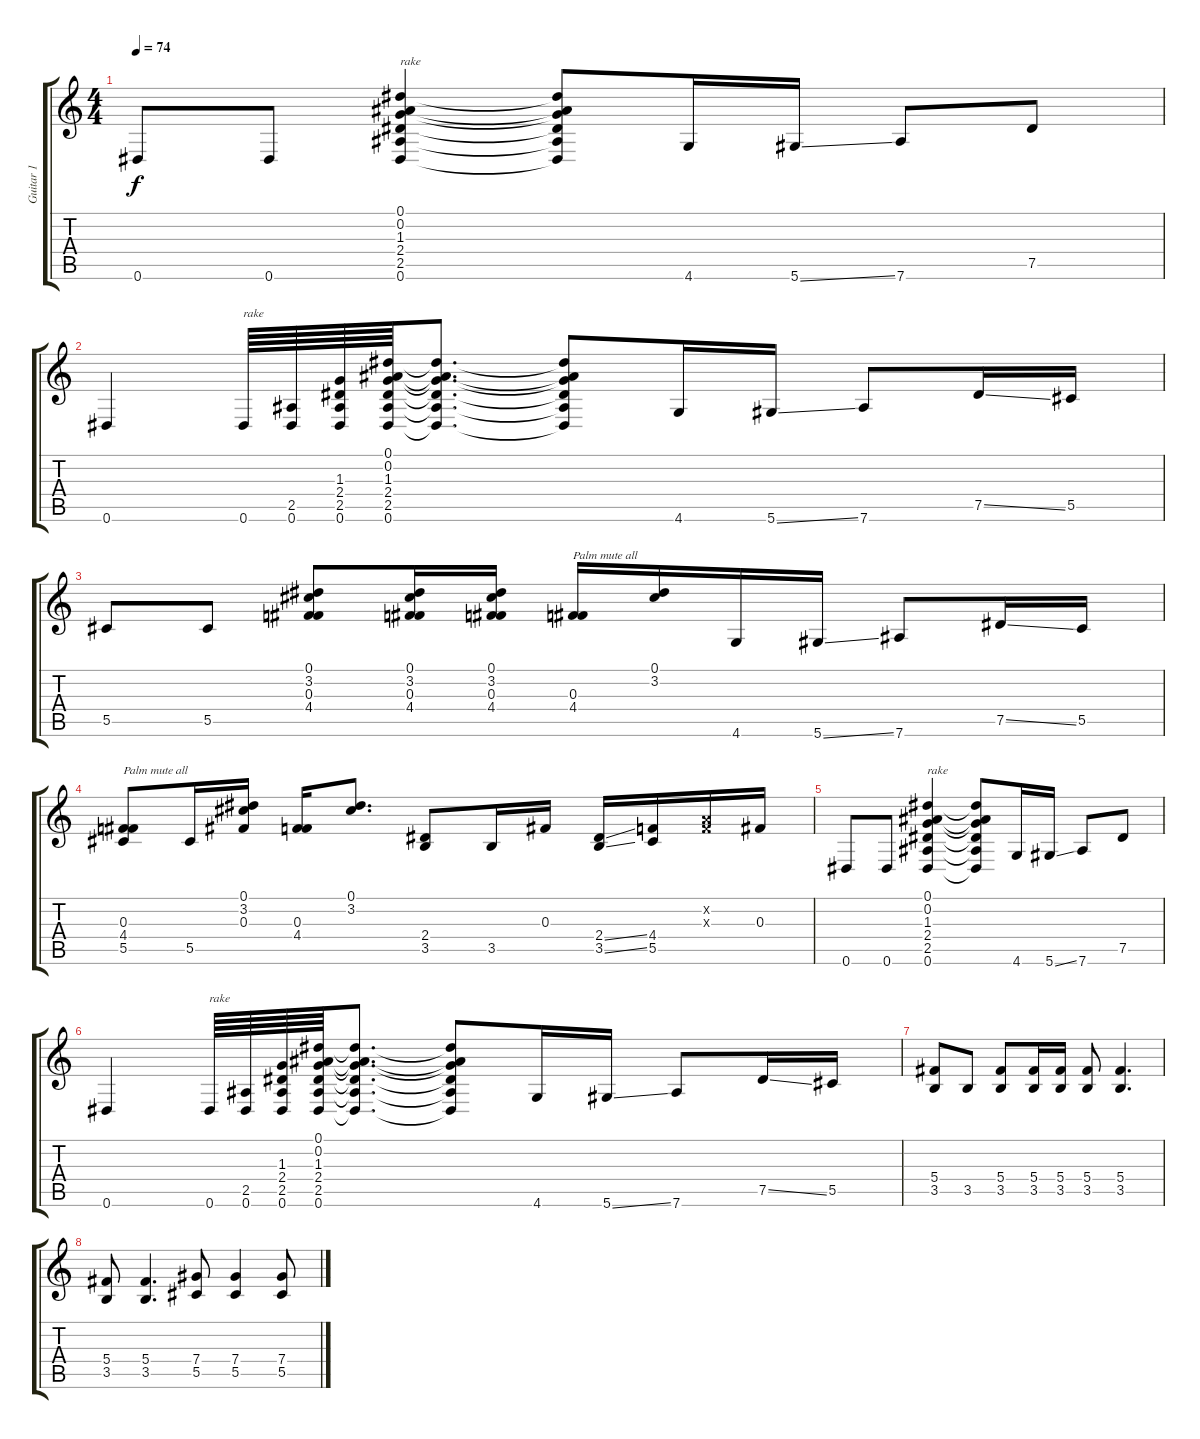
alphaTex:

\track ("Guitar 1" "Guitar 1") {instrument acousticguitarsteel}
\staff {score tabs}
\tuning (Eb4 Bb3 Gb3 Db3 Ab2 Eb2) {hide}
\ts (4 4)
\tempo 74
\clef g2
\ks c
0.6.8{dy f} 0.6.8 (0.1 0.2 1.3 2.4 2.5 0.6).4{txt "rake"} (0.1{t} 0.2{t} 1.3{t} 2.4{t} 2.5{t} 0.6{t}).8 4.6.16 5.6{ss}.16 7.6.8 7.5.8 |
0.6.4 0.6.64{txt "rake"} (2.5 0.6).64 (1.3 2.4 2.5 0.6).64 (0.1 0.2 1.3 2.4 2.5 0.6).64 (0.1{t} 0.2{t} 1.3{t} 2.4{t} 2.5{t} 0.6{t}).8{d} (0.1{t} 0.2{t} 1.3{t} 2.4{t} 2.5{t} 0.6{t}).8 4.6.16 5.6{ss}.16 7.6.8 7.5{ss}.16 5.5.16 |
5.5.8 5.5.8 (0.1 3.2 0.3 4.4).8 (0.1 3.2 0.3 4.4).16 (0.1 3.2 0.3 4.4).16 (0.3 4.4).16{txt "Palm mute all"} (0.1 3.2).16 4.6.16 5.6{ss}.16 7.6.8 7.5{ss}.16 5.5.16 |
(0.3 4.4 5.5).8{txt "Palm mute all"} 5.5.16 (0.1 3.2 0.3).16 (0.3 4.4).16 (0.1 3.2).8{d} (2.4 3.5).8 3.5.16 0.3.16 (2.4{ss} 3.5{ss}).16 (4.4 5.5).16 (-1.2{x} -1.3{x}).16 0.3.16 |
0.6.8 0.6.8 (0.1 0.2 1.3 2.4 2.5 0.6).4{txt "rake"} (0.1{t} 0.2{t} 1.3{t} 2.4{t} 2.5{t} 0.6{t}).8 4.6.16 5.6{ss}.16 7.6.8 7.5.8 |
0.6.4 0.6.64{txt "rake"} (2.5 0.6).64 (1.3 2.4 2.5 0.6).64 (0.1 0.2 1.3 2.4 2.5 0.6).64 (0.1{t} 0.2{t} 1.3{t} 2.4{t} 2.5{t} 0.6{t}).8{d} (0.1{t} 0.2{t} 1.3{t} 2.4{t} 2.5{t} 0.6{t}).8 4.6.16 5.6{ss}.16 7.6.8 7.5{ss}.16 5.5.16 |
(5.4 3.5).8 3.5.8 (5.4 3.5).8 (5.4 3.5).16 (5.4 3.5).16 (5.4 3.5).8 (5.4 3.5).4{d} |
(5.4 3.5).8 (5.4 3.5).4{d} (7.4 5.5).8 (7.4 5.5).4 (7.4 5.5).8
